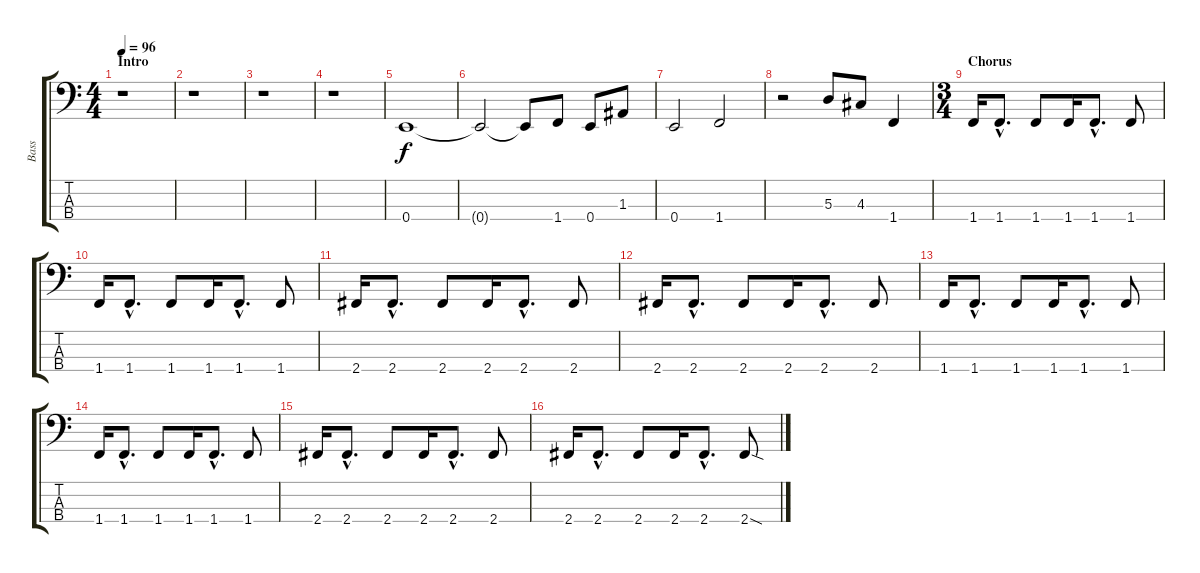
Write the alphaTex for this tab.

\track ("Bass" "Bass") {instrument electricbasspick}
\staff {score tabs}
\tuning (G2 D2 A1 E1) {hide}
\ts (4 4)
\section ("" "Intro")
\tempo 96
\clef f4
\ks c
r.1{dy f instrument electricbasspick} |
r.1 |
r.1 |
r.1 |
0.4.1 |
0.4{t}.2 0.4{t}.8 1.4.8 0.4.8 1.3.8 |
0.4.2 1.4.2 |
r.2 5.3.8 4.3.8 1.4.4 |
\ts (3 4)
\section ("" "Chorus")
1.4.16 1.4{hac}.8{d} 1.4.8 1.4.16 1.4{hac}.8{d} 1.4.8 |
1.4.16 1.4{hac}.8{d} 1.4.8 1.4.16 1.4{hac}.8{d} 1.4.8 |
2.4.16 2.4{hac}.8{d} 2.4.8 2.4.16 2.4{hac}.8{d} 2.4.8 |
2.4.16 2.4{hac}.8{d} 2.4.8 2.4.16 2.4{hac}.8{d} 2.4.8 |
1.4.16 1.4{hac}.8{d} 1.4.8 1.4.16 1.4{hac}.8{d} 1.4.8 |
1.4.16 1.4{hac}.8{d} 1.4.8 1.4.16 1.4{hac}.8{d} 1.4.8 |
2.4.16 2.4{hac}.8{d} 2.4.8 2.4.16 2.4{hac}.8{d} 2.4.8 |
2.4.16 2.4{hac}.8{d} 2.4.8 2.4.16 2.4{hac}.8{d} 2.4{sod}.8
